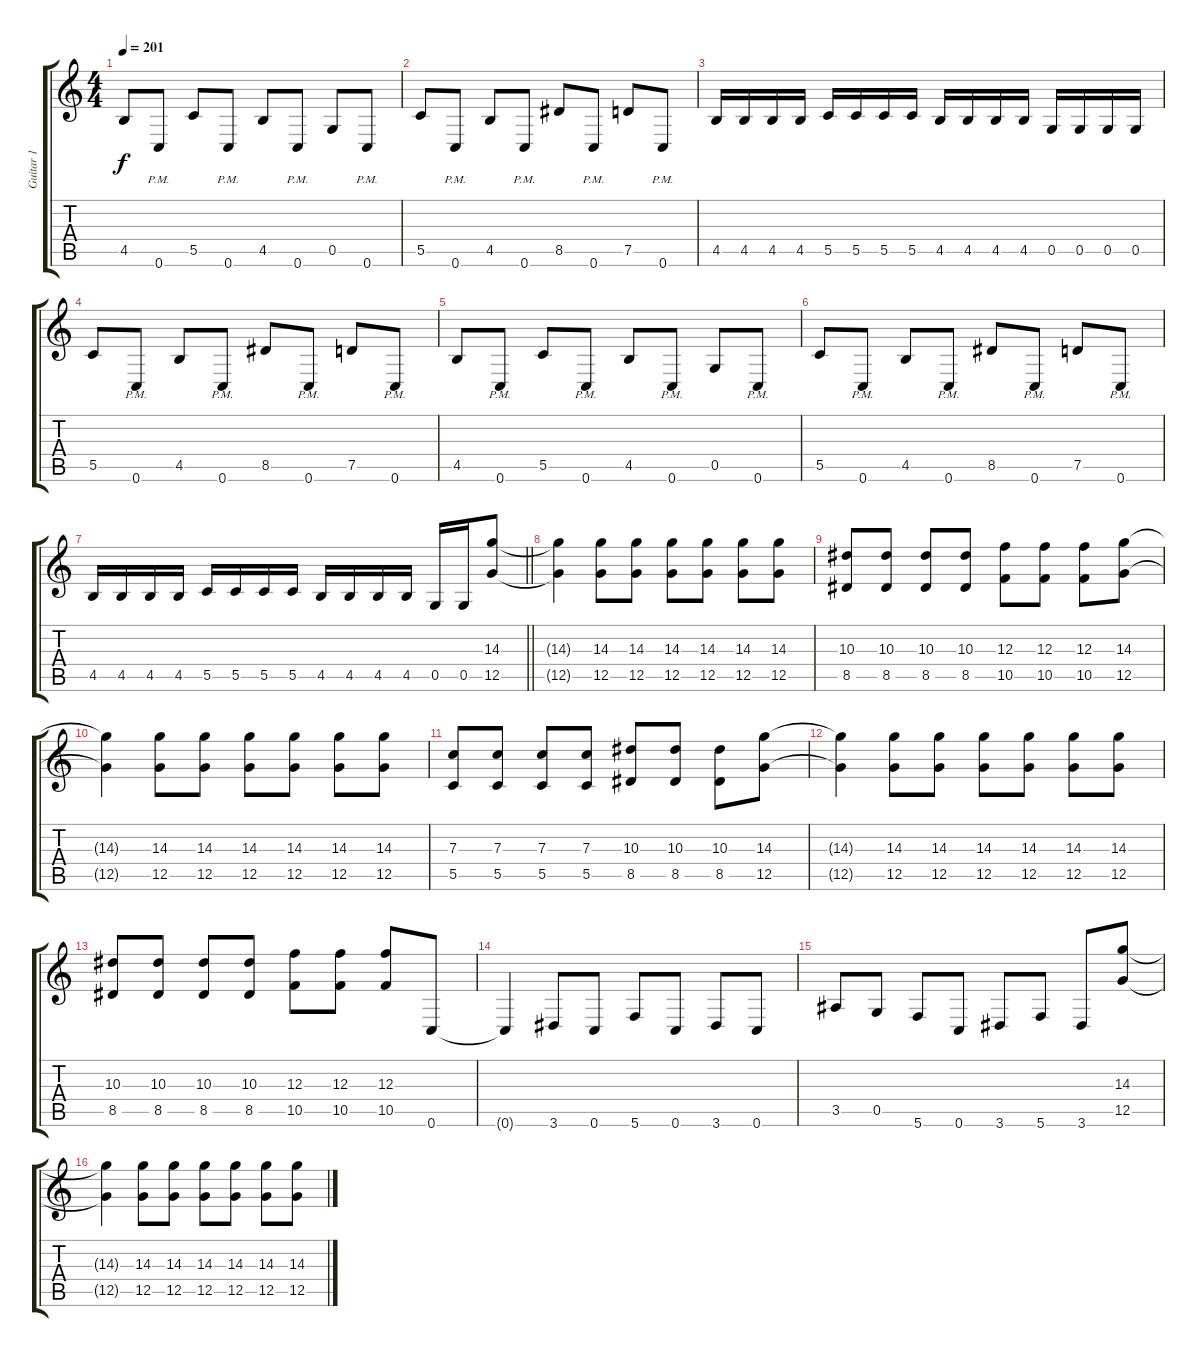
\track ("Guitar 1" "Guitar 1") {instrument distortionguitar}
\staff {score tabs}
\tuning (D4 A3 F3 C3 G2 C2) {hide}
\ts (4 4)
\tempo 201
\clef g2
\ks c
4.5.8{dy f} 0.6{pm}.8 5.5.8 0.6{pm}.8 4.5.8 0.6{pm}.8 0.5.8 0.6{pm}.8 |
5.5.8 0.6{pm}.8 4.5.8 0.6{pm}.8 8.5.8 0.6{pm}.8 7.5.8 0.6{pm}.8 |
4.5.16 4.5.16 4.5.16 4.5.16 5.5.16 5.5.16 5.5.16 5.5.16 4.5.16 4.5.16 4.5.16 4.5.16 0.5.16 0.5.16 0.5.16 0.5.16 |
5.5.8 0.6{pm}.8 4.5.8 0.6{pm}.8 8.5.8 0.6{pm}.8 7.5.8 0.6{pm}.8 |
4.5.8 0.6{pm}.8 5.5.8 0.6{pm}.8 4.5.8 0.6{pm}.8 0.5.8 0.6{pm}.8 |
5.5.8 0.6{pm}.8 4.5.8 0.6{pm}.8 8.5.8 0.6{pm}.8 7.5.8 0.6{pm}.8 |
\barLineRight lightlight
4.5.16 4.5.16 4.5.16 4.5.16 5.5.16 5.5.16 5.5.16 5.5.16 4.5.16 4.5.16 4.5.16 4.5.16 0.5.16 0.5.16 (14.3 12.5).8 |
\section ("" " ")
(14.3{t} 12.5{t}).4 (14.3 12.5).8 (14.3 12.5).8 (14.3 12.5).8 (14.3 12.5).8 (14.3 12.5).8 (14.3 12.5).8 |
(10.3 8.5).8 (10.3 8.5).8 (10.3 8.5).8 (10.3 8.5).8 (12.3 10.5).8 (12.3 10.5).8 (12.3 10.5).8 (14.3 12.5).8 |
(14.3{t} 12.5{t}).4 (14.3 12.5).8 (14.3 12.5).8 (14.3 12.5).8 (14.3 12.5).8 (14.3 12.5).8 (14.3 12.5).8 |
(7.3 5.5).8 (7.3 5.5).8 (7.3 5.5).8 (7.3 5.5).8 (10.3 8.5).8 (10.3 8.5).8 (10.3 8.5).8 (14.3 12.5).8 |
(14.3{t} 12.5{t}).4 (14.3 12.5).8 (14.3 12.5).8 (14.3 12.5).8 (14.3 12.5).8 (14.3 12.5).8 (14.3 12.5).8 |
(10.3 8.5).8 (10.3 8.5).8 (10.3 8.5).8 (10.3 8.5).8 (12.3 10.5).8 (12.3 10.5).8 (12.3 10.5).8 0.6.8 |
0.6{t}.4 3.6.8 0.6.8 5.6.8 0.6.8 3.6.8 0.6.8 |
3.5.8 0.5.8 5.6.8 0.6.8 3.6.8 5.6.8 3.6.8 (14.3 12.5).8 |
(14.3{t} 12.5{t}).4 (14.3 12.5).8 (14.3 12.5).8 (14.3 12.5).8 (14.3 12.5).8 (14.3 12.5).8 (14.3 12.5).8
